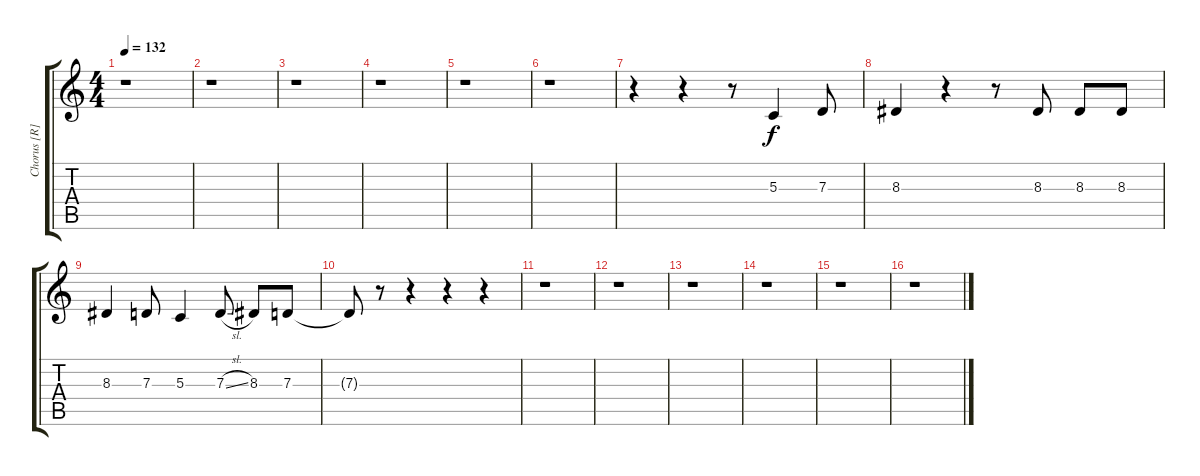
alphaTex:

\track ("Chorus [R]" "Chorus [R]") {instrument viola}
\staff {score tabs}
\tuning (E4 B3 G3 D3 A2 E2) {hide}
\ts (4 4)
\tempo 132
\clef g2
\ks c
r.1{dy f} |
r.1 |
r.1 |
r.1 |
r.1 |
r.1 |
r.4 r.4 r.8 5.3.4{volume 9 instrument viola} 7.3.8 |
8.3.4 r.4 r.8 8.3.8 8.3.8 8.3.8 |
8.3.4 7.3.8 5.3.4 7.3{sl}.8 8.3.8 7.3.8 |
7.3{t}.8 r.8 r.4 r.4 r.4 |
r.1 |
r.1 |
r.1 |
r.1 |
r.1 |
r.1
